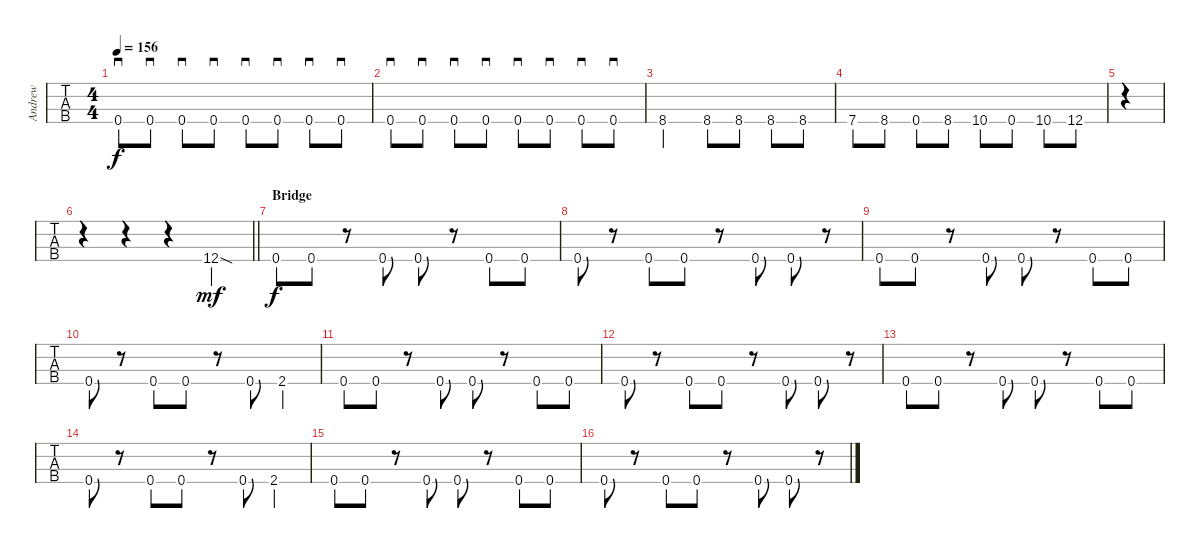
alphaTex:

\track ("Andrew" "Andrew") {instrument electricbassfinger}
\staff {tabs}
\tuning (Gb2 Db2 Ab1 Db1) {hide}
\ts (4 4)
\tempo 156
\clef f4
\ks c
0.4.8{sd dy f} 0.4.8{sd} 0.4.8{sd} 0.4.8{sd} 0.4.8{sd} 0.4.8{sd} 0.4.8{sd} 0.4.8{sd} |
0.4.8{sd} 0.4.8{sd} 0.4.8{sd} 0.4.8{sd} 0.4.8{sd} 0.4.8{sd} 0.4.8{sd} 0.4.8{sd} |
8.4.2 8.4.8 8.4.8 8.4.8 8.4.8 |
7.4.8 8.4.8 0.4.8 8.4.8 10.4.8 0.4.8 10.4.8 12.4.8 |
|
\barLineRight lightlight
r.4 r.4 r.4 12.4{sod}.4{dy mf} |
\section ("" "Bridge")
0.4.8{dy f} 0.4.8 r.8 0.4.8 0.4.8 r.8 0.4.8 0.4.8 |
0.4.8 r.8 0.4.8 0.4.8 r.8 0.4.8 0.4.8 r.8 |
0.4.8 0.4.8 r.8 0.4.8 0.4.8 r.8 0.4.8 0.4.8 |
0.4.8 r.8 0.4.8 0.4.8 r.8 0.4.8 2.4.4 |
0.4.8 0.4.8 r.8 0.4.8 0.4.8 r.8 0.4.8 0.4.8 |
0.4.8 r.8 0.4.8 0.4.8 r.8 0.4.8 0.4.8 r.8 |
0.4.8 0.4.8 r.8 0.4.8 0.4.8 r.8 0.4.8 0.4.8 |
0.4.8 r.8 0.4.8 0.4.8 r.8 0.4.8 2.4.4 |
0.4.8 0.4.8 r.8 0.4.8 0.4.8 r.8 0.4.8 0.4.8 |
0.4.8 r.8 0.4.8 0.4.8 r.8 0.4.8 0.4.8 r.8
